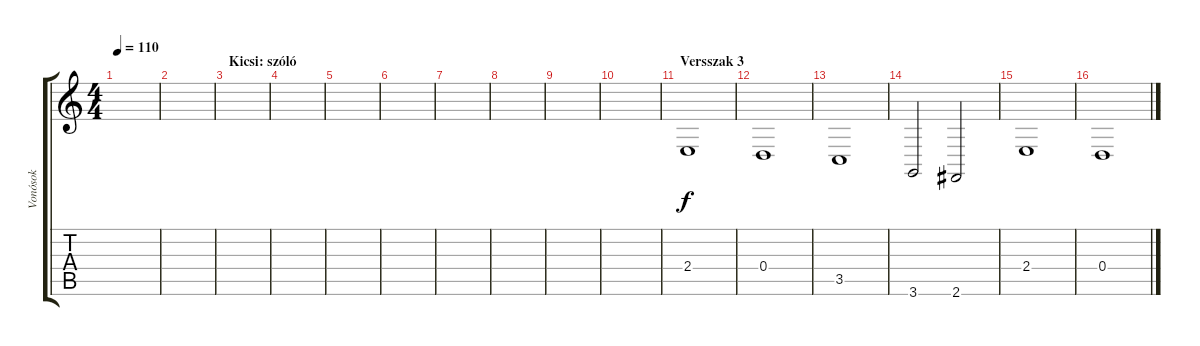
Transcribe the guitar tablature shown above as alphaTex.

\track ("Vonósok" "Vonósok") {instrument stringensemble1}
\staff {score tabs}
\tuning (E4 B3 G3 D3 A2 E2) {hide}
\ts (4 4)
\tempo 110
\clef g2
\ks c
|
|
\section ("" "Kicsi: szóló")
|
|
|
|
|
|
|
|
\section ("" "Versszak 3")
2.4.1 |
0.4.1 |
3.5.1 |
3.6.2 2.6.2 |
2.4.1 |
0.4.1
